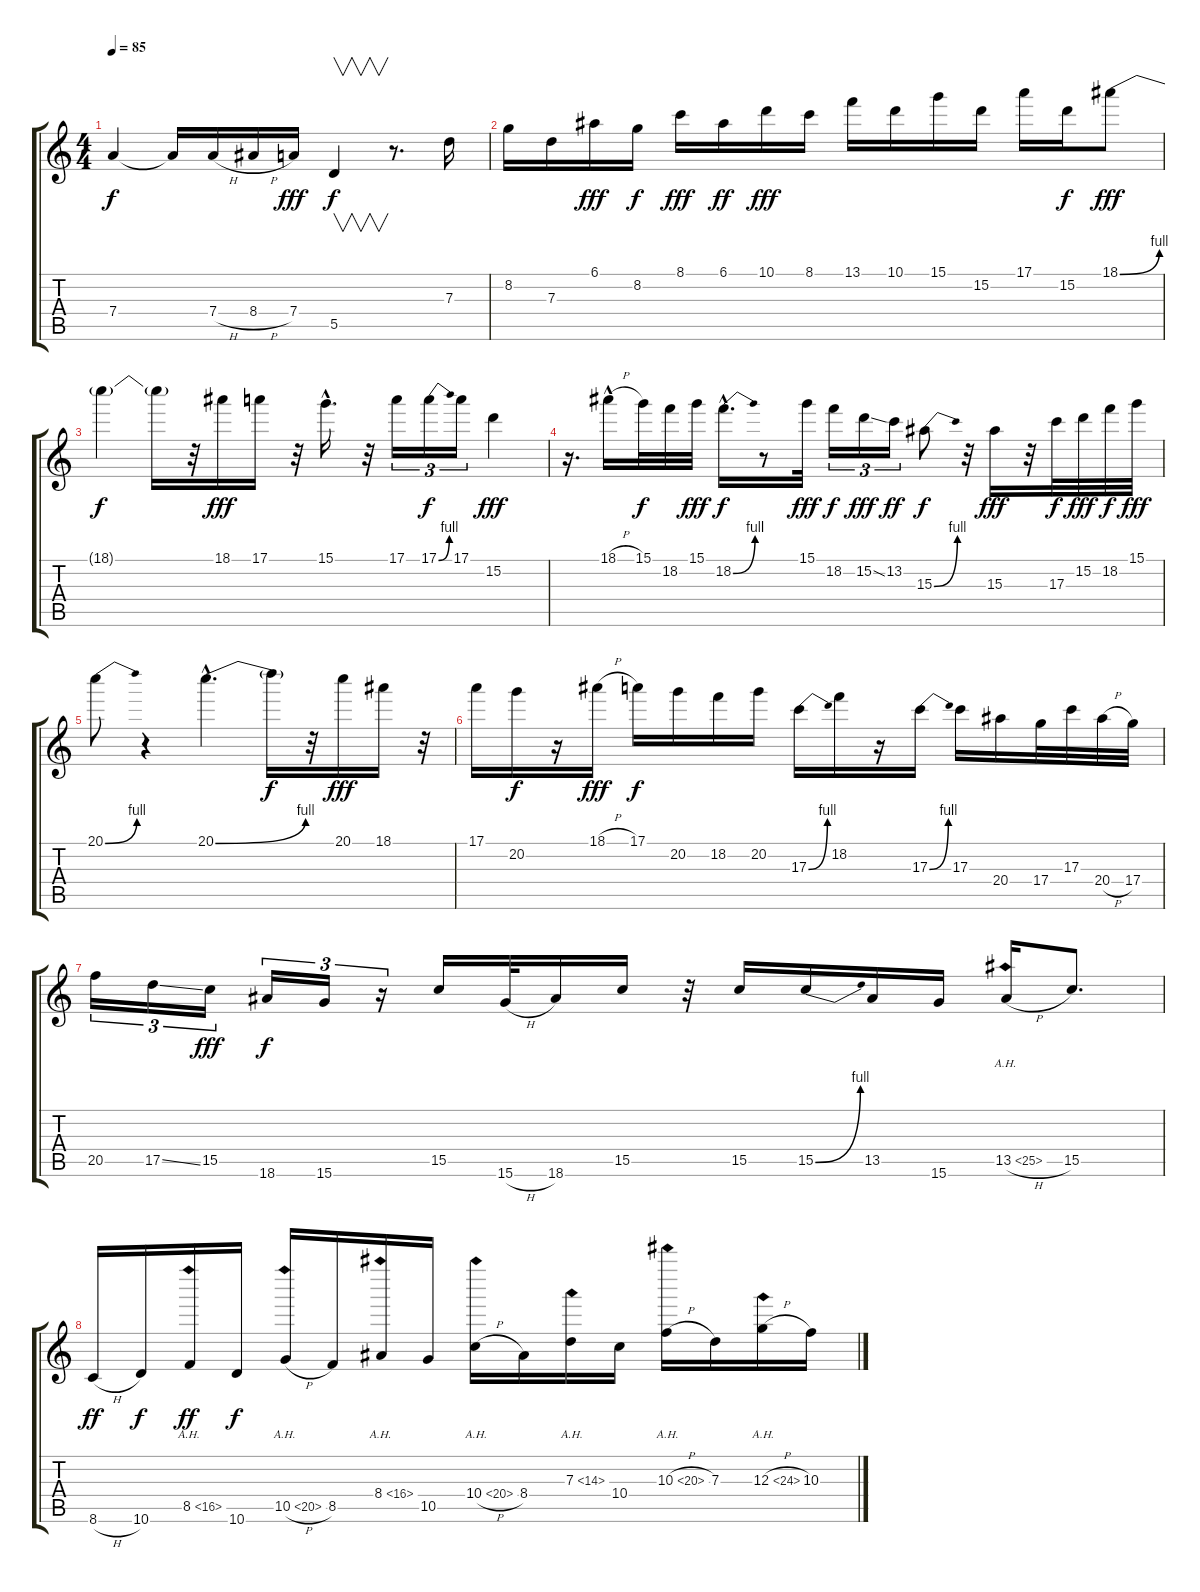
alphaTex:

\track "" {instrument overdrivenguitar}
\staff {score tabs}
\tuning (E4 B3 G3 D3 A2 E2) {hide}
\ts (4 4)
\tempo 85
\clef g2
\ks c
7.4.4{dy f} 7.4{t}.16 7.4{h}.16 8.4{h}.16 7.4.16{dy fff} 5.5.4{v dy f} r.8{d} 7.3.16 |
8.2.16 7.3.16 6.1.16{dy fff} 8.2.16{dy f} 8.1.16{dy fff} 6.1.16{dy ff} 10.1.16{dy fff} 8.1.16 13.1.16 10.1.16 15.1.16 15.2.16 17.1.16 15.2.16{dy f} 18.1{be (bend 0 0 60 4)}.8{dy fff} |
18.1{t}.4{dy f} 18.1{t}.16 r.32 18.1.16{dy fff} 17.1.16 r.32 15.1{hac}.16{d} r.32 17.1.16{tu (3 2)} 17.1{be (bend 0 0 60 4)}.16{tu (3 2) dy f} 17.1.16{tu (3 2)} 15.2.4{dy fff} |
r.16{d} 18.1{h hac}.16 15.1.32{dy f} 18.2.32 15.1.32{dy fff} 18.2{be (bend 0 0 60 4) hac}.16{d dy f} r.8 15.1.32{dy fff} 18.2.16{tu (3 2) dy f} 15.2{ss}.16{tu (3 2) dy fff} 13.2.16{tu (3 2) dy ff} 15.3{be (bend 0 0 60 4)}.8{dy f} r.32 15.3.16{dy fff} r.32 17.3.32{dy f} 15.2.32{dy fff} 18.2.32{dy f} 15.1.32{dy fff} |
20.1{be (bend 0 0 60 4)}.8 r.4 20.1{be (bend 0 0 60 4) hac}.4{d} 20.1{t}.16{dy f} r.32 20.1.16{dy fff} 18.1.16 r.32 |
17.1.16 20.2.16{dy f} r.16 18.1{h}.16{dy fff} 17.1.16{dy f} 20.2.16 18.2.16 20.2.16 17.3{be (bend 0 0 60 4)}.16 18.2.16 r.16 17.3{be (bend 0 0 60 4)}.16 17.3.16 20.4.16 17.4.32 17.3.32 20.4{h}.32 17.4.32 |
20.5.16{tu (3 2)} 17.5{ss}.16{tu (3 2)} 15.5.16{tu (3 2) dy fff} 18.6.16{tu (3 2) dy f} 15.6.16{tu (3 2)} r.16{tu (3 2)} 15.5.16 15.6{h}.32 18.6.16 15.5.16 r.32 15.5.16 15.5{be (bend 0 0 60 4)}.16 13.5.16 15.6.16 13.5{ah 12 h}.16 15.5.8{d} |
8.6{h}.16{dy ff} 10.6.16{dy f} 8.5{ah 8}.16{dy ff} 10.6.16{dy f} 10.5{ah 10 h}.16 8.5.16 8.4{ah 8}.16 10.5.16 10.4{ah 10 h}.16 8.4.16 7.3{ah 7}.16 10.4.16 10.3{ah 10 h}.16 7.3.16 12.3{ah 12 h}.16 10.3.16
